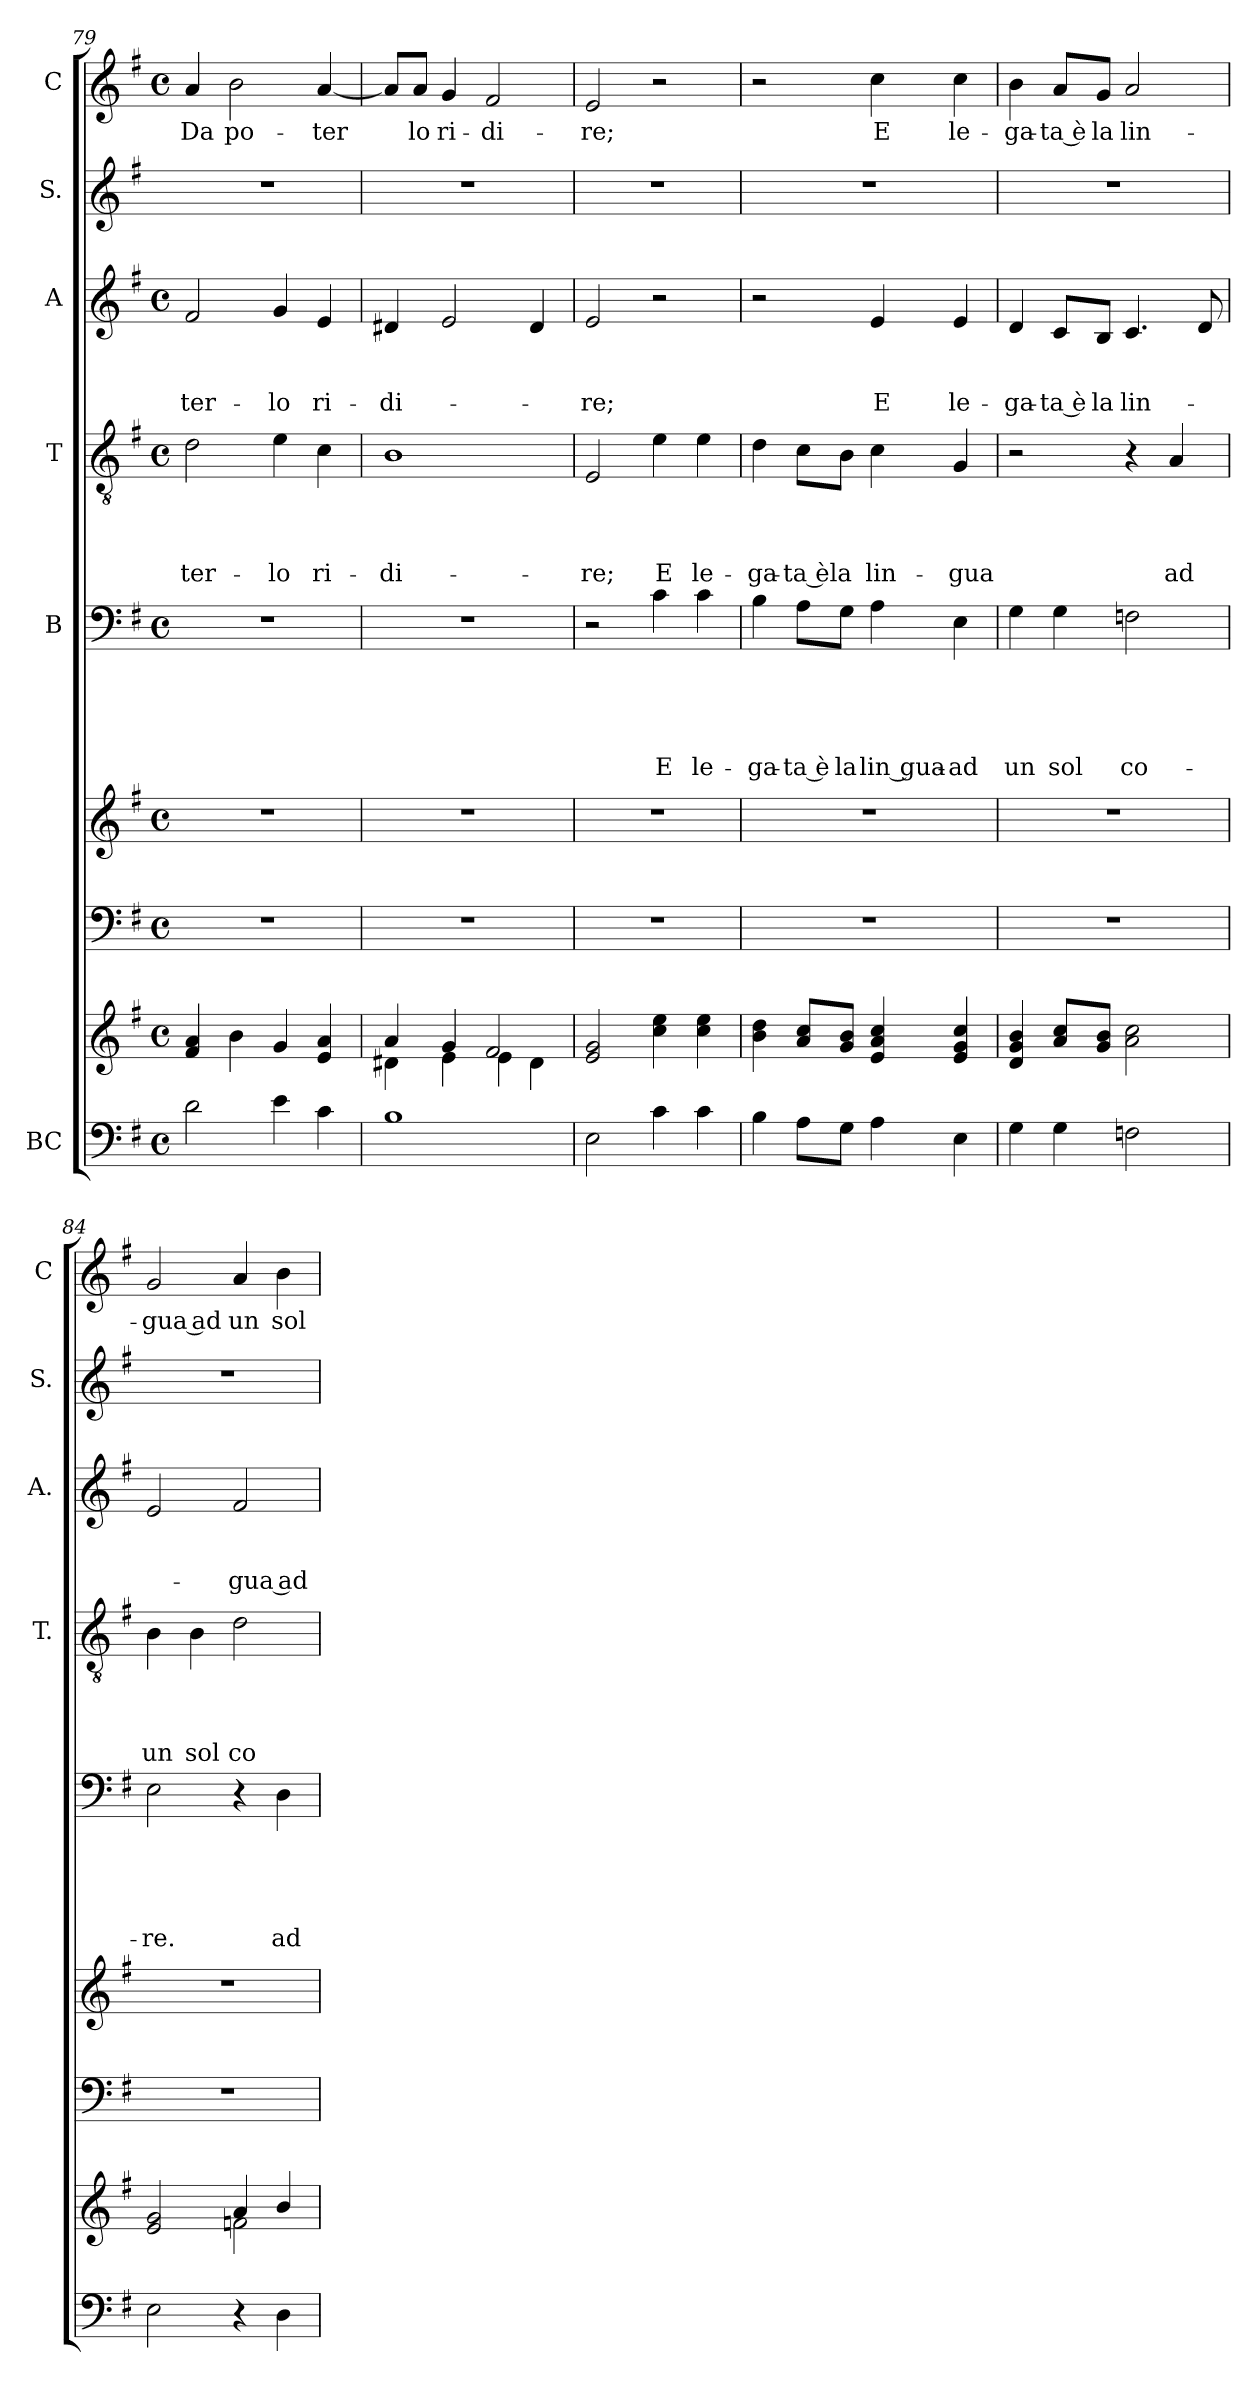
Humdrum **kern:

**kern	**kern	**kern	**kern	**kern	**text	**text	**text	**text	**text	**kern	**text	**text	**text	**text	**kern	**text	**text	**text	**kern	**kern	**text
*part8	*part8	*part7	*part6	*part5	*part5	*part5	*part5	*part5	*part5	*part4	*part4	*part4	*part4	*part4	*part3	*part3	*part3	*part3	*part2	*part1	*part1
*staff9	*staff8	*staff7	*staff6	*staff5	*staff5	*staff5	*staff5	*staff5	*staff5	*staff4	*staff4	*staff4	*staff4	*staff4	*staff3	*staff3	*staff3	*staff3	*staff2	*staff1	*staff1
*I"BC	*	*	*	*I"B	*	*	*	*	*	*I"T	*	*	*	*	*I"A	*	*	*	*I"S.	*I"C	*
*	*	*	*	*	*	*	*	*	*	*I'T.	*	*	*	*	*I'A.	*	*	*	*I'S.	*I'C	*
*clefF4	*clefG2	*clefF4	*clefG2	*clefF4	*	*	*	*	*	*clefGv2	*	*	*	*	*clefG2	*	*	*	*clefG2	*clefG2	*
*k[f#]	*k[f#]	*k[f#]	*k[f#]	*k[f#]	*	*	*	*	*	*k[f#]	*	*	*	*	*k[f#]	*	*	*	*k[f#]	*k[f#]	*
*G:	*G:	*G:	*G:	*G:	*	*	*	*	*	*G:	*	*	*	*	*G:	*	*	*	*G:	*G:	*
*M4/4	*M4/4	*M4/4	*M4/4	*M4/4	*	*	*	*	*	*M4/4	*	*	*	*	*M4/4	*	*	*	*	*M4/4	*
*met(c)	*met(c)	*met(c)	*met(c)	*met(c)	*	*	*	*	*	*met(c)	*	*	*	*	*met(c)	*	*	*	*	*met(c)	*
=79	=79	=79	=79	=79	=79	=79	=79	=79	=79	=79	=79	=79	=79	=79	=79	=79	=79	=79	=79	=79	=79
!	!	!	!	!	!	!	!	!	!	!	!	!	!	!LO:LY:b	!	!	!	!LO:LY:b	!	!	!LO:LY:b
2d\	4f#/ 4a/	1r	1r	1r	.	.	.	.	.	2d\	.	.	.	-ter-	2f#/	.	.	-ter-	1r	4a/	Da
!	!	!	!	!	!	!	!	!	!	!	!	!	!	!	!	!	!	!	!	!	!LO:LY:b
.	4b\	.	.	.	.	.	.	.	.	.	.	.	.	.	.	.	.	.	.	2b\	po-
!	!	!	!	!	!	!	!	!	!	!	!	!	!	!LO:LY:b	!	!	!	!LO:LY:b	!	!	!
4e\	4g/	.	.	.	.	.	.	.	.	4e\	.	.	.	-lo	4g/	.	.	-lo	.	.	.
!	!	!	!	!	!	!	!	!	!	!	!	!	!	!LO:LY:b	!	!	!	!LO:LY:b	!	!	!LO:LY:b
4c\	4e/ 4a/	.	.	.	.	.	.	.	.	4c\	.	.	.	ri-	4e/	.	.	ri-	.	[<4a/	-ter
!!LO:LB:g=z
=80	=80	=80	=80	=80	=80	=80	=80	=80	=80	=80	=80	=80	=80	=80	=80	=80	=80	=80	=80	=80	=80
*	*^	*	*	*	*	*	*	*	*	*	*	*	*	*	*	*	*	*	*	*	*
!	!	!	!	!	!	!	!	!	!	!	!	!	!	!	!LO:LY:b	!	!	!	!LO:LY:b	!	!	!
1B	4a/	4d#X\	1r	1r	1r	.	.	.	.	.	1B	.	.	.	-di-	4d#X/	.	.	-di-	1r	8a/L]	.
!	!	!	!	!	!	!	!	!	!	!	!	!	!	!	!	!	!	!	!	!	!	!LO:LY:b
.	.	.	.	.	.	.	.	.	.	.	.	.	.	.	.	.	.	.	.	.	8a/J	lo
!	!	!	!	!	!	!	!	!	!	!	!	!	!	!	!	!	!	!	!	!	!	!LO:LY:b
.	4g/	4e\	.	.	.	.	.	.	.	.	.	.	.	.	.	2e/	.	.	.	.	4g/	ri-
!	!	!	!	!	!	!	!	!	!	!	!	!	!	!	!	!	!	!	!	!	!	!LO:LY:b
.	2f#/	4e\	.	.	.	.	.	.	.	.	.	.	.	.	.	.	.	.	.	.	2f#/	-di-
.	.	4d#\	.	.	.	.	.	.	.	.	.	.	.	.	.	4d#/	.	.	.	.	.	.
=81	=81	=81	=81	=81	=81	=81	=81	=81	=81	=81	=81	=81	=81	=81	=81	=81	=81	=81	=81	=81	=81	=81
!	!	!	!	!	!	!	!	!	!	!	!	!	!	!	!LO:LY:b	!	!	!	!LO:LY:b	!	!	!LO:LY:b
*	*v	*v	*	*	*	*	*	*	*	*	*	*	*	*	*	*	*	*	*	*	*	*
2E\	2e/ 2g/	1r	1r	2r	.	.	.	.	.	2E/	.	.	.	-re;	2e/	.	.	-re;	1r	2e/	-re;
!	!	!	!	!	!	!	!	!	!LO:LY:b	!	!	!	!	!LO:LY:b	!	!	!	!	!	!	!
4c\	4cc\ 4ee\	.	.	4c\	.	.	.	.	E	4e\	.	.	.	E	2r	.	.	.	.	2r	.
!	!	!	!	!	!	!	!	!	!LO:LY:b	!	!	!	!	!LO:LY:b	!	!	!	!	!	!	!
4c\	4cc\ 4ee\	.	.	4c\	.	.	.	.	le-	4e\	.	.	.	le-	.	.	.	.	.	.	.
=82	=82	=82	=82	=82	=82	=82	=82	=82	=82	=82	=82	=82	=82	=82	=82	=82	=82	=82	=82	=82	=82
!	!	!	!	!	!	!	!	!	!LO:LY:b	!	!	!	!	!LO:LY:b	!	!	!	!	!	!	!
4B\	4b\ 4dd\	1r	1r	4B\	.	.	.	.	-ga-	4d\	.	.	.	-ga-	2r	.	.	.	1r	2r	.
!	!	!	!	!	!	!	!	!	!LO:LY:b:rj	!	!	!	!	!LO:LY:b	!	!	!	!	!	!	!
8A\L	8a/ 8cc/L	.	.	8A\L	.	.	.	.	-ta è	8c\L	.	.	.	-ta èla	.	.	.	.	.	.	.
!	!	!	!	!	!	!	!	!	!LO:LY:b	!	!	!	!	!	!	!	!	!	!	!	!
8G\J	8g/ 8b/J	.	.	8G\J	.	.	.	.	la	8B\J	.	.	.	.	.	.	.	.	.	.	.
!	!	!	!	!	!	!	!	!	!LO:LY:b	!	!	!	!	!LO:LY:b	!	!	!	!LO:LY:b	!	!	!LO:LY:b
4A\	4e/ 4a/ 4cc/	.	.	4A\	.	.	.	.	lin gua-	4c\	.	.	.	lin-	4e/	.	.	E	.	4cc\	E
!	!	!	!	!	!	!	!	!	!LO:LY:b	!	!	!	!	!LO:LY:b	!	!	!	!LO:LY:b	!	!	!LO:LY:b
4E\	4e/ 4g/ 4cc/	.	.	4E\	.	.	.	.	- ad	4G/	.	.	.	-gua	4e/	.	.	le-	.	4cc\	le-
=83	=83	=83	=83	=83	=83	=83	=83	=83	=83	=83	=83	=83	=83	=83	=83	=83	=83	=83	=83	=83	=83
!	!	!	!	!	!	!	!	!	!LO:LY:b	!	!	!	!	!	!	!	!	!LO:LY:b	!	!	!LO:LY:b
4G\	4d/ 4g/ 4b/	1r	1r	4G\	.	.	.	.	un	2r	.	.	.	.	4d/	.	.	-ga-	1r	4b\	-ga-
!	!	!	!	!	!	!	!	!	!LO:LY:b	!	!	!	!	!	!	!	!	!LO:LY:b:rj	!	!	!LO:LY:b:rj
4G\	8a/ 8cc/L	.	.	4G\	.	.	.	.	sol	.	.	.	.	.	8c/L	.	.	-ta è	.	8a/L	-ta è
!	!	!	!	!	!	!	!	!	!	!	!	!	!	!	!	!	!	!LO:LY:b	!	!	!LO:LY:b
.	8g/ 8b/J	.	.	.	.	.	.	.	.	.	.	.	.	.	8B/J	.	.	la	.	8g/J	la
!	!	!	!	!	!	!	!	!	!LO:LY:b	!	!	!	!	!	!	!	!	!LO:LY:b	!	!	!LO:LY:b
2Fn\	2a\ 2cc\	.	.	2Fn\	.	.	.	.	co-	4r	.	.	.	.	4.c/	.	.	lin-	.	2a/	lin-
!	!	!	!	!	!	!	!	!	!	!	!	!	!	!LO:LY:b	!	!	!	!	!	!	!
.	.	.	.	.	.	.	.	.	.	4A/	.	.	.	ad	.	.	.	.	.	.	.
.	.	.	.	.	.	.	.	.	.	.	.	.	.	.	8d/	.	.	.	.	.	.
=84	=84	=84	=84	=84	=84	=84	=84	=84	=84	=84	=84	=84	=84	=84	=84	=84	=84	=84	=84	=84	=84
*	*^	*	*	*	*	*	*	*	*	*	*	*	*	*	*	*	*	*	*	*	*
!	!	!	!	!	!	!	!	!	!	!LO:LY:b	!	!	!	!	!LO:LY:b	!	!	!	!	!	!	!LO:LY:b:rj
2E\	2e/ 2g/	2ryy	1r	1r	2E\	.	.	.	.	-re.	4B\	.	.	.	un	2e/	.	.	.	1r	2g/	-gua ad
!	!	!	!	!	!	!	!	!	!	!	!	!	!	!	!LO:LY:b	!	!	!	!	!	!	!
.	.	.	.	.	.	.	.	.	.	.	4B\	.	.	.	sol	.	.	.	.	.	.	.
!	!	!	!	!	!	!	!	!	!	!	!	!	!	!	!LO:LY:b	!	!	!	!LO:LY:b:rj	!	!	!LO:LY:b
4r	4a/	2fn\	.	.	4r	.	.	.	.	.	2d\	.	.	.	co-	2f#/	.	.	-gua ad	.	4a/	un
!	!	!	!	!	!	!	!	!	!	!LO:LY:b	!	!	!	!	!	!	!	!	!	!	!	!LO:LY:b
4D\	4b/	.	.	.	4D\	.	.	.	.	ad	.	.	.	.	.	.	.	.	.	.	4b\	sol
*	*v	*v	*	*	*	*	*	*	*	*	*	*	*	*	*	*	*	*	*	*	*	*
=	=	=	=	=	=	=	=	=	=	=	=	=	=	=	=	=	=	=	=	=	=
*-	*-	*-	*-	*-	*-	*-	*-	*-	*-	*-	*-	*-	*-	*-	*-	*-	*-	*-	*-	*-	*-
